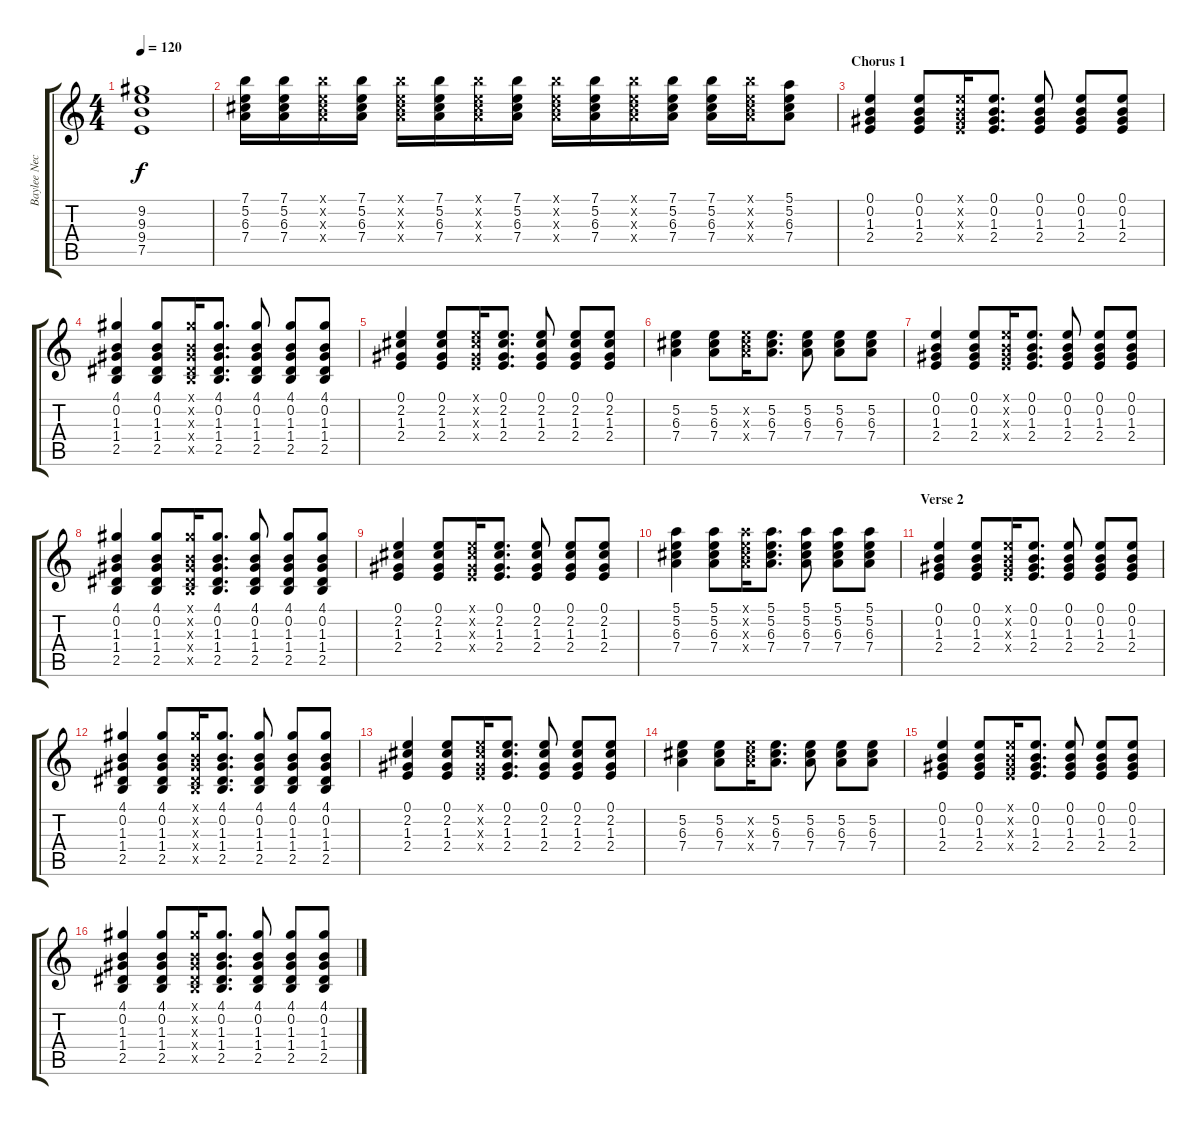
\track ("Baylee Neck Clean" "Baylee Nec") {instrument electricguitarjazz}
\staff {score tabs}
\tuning (E4 B3 G3 D3 A2 E2) {hide}
\ts (4 4)
\tempo 120
\clef g2
\ks c
(9.2 9.3 9.4 7.5).1{dy f} |
(7.1 5.2 6.3 7.4).16 (7.1 5.2 6.3 7.4).16 (7.1{x} 5.2{x} 6.3{x} 7.4{x}).16 (7.1 5.2 6.3 7.4).16 (7.1{x} 5.2{x} 6.3{x} 7.4{x}).16 (7.1 5.2 6.3 7.4).16 (7.1{x} 5.2{x} 6.3{x} 7.4{x}).16 (7.1 5.2 6.3 7.4).16 (7.1{x} 5.2{x} 6.3{x} 7.4{x}).16 (7.1 5.2 6.3 7.4).16 (7.1{x} 5.2{x} 6.3{x} 7.4{x}).16 (7.1 5.2 6.3 7.4).16 (7.1 5.2 6.3 7.4).16 (7.1{x} 5.2{x} 6.3{x} 7.4{x}).16 (5.1 5.2 6.3 7.4).8 |
\section ("" "Chorus 1")
(0.1 0.2 1.3 2.4).4 (0.1 0.2 1.3 2.4).8 (0.1{x} 0.2{x} 1.3{x} 2.4{x}).16 (0.1 0.2 1.3 2.4).8{d} (0.1 0.2 1.3 2.4).8 (0.1 0.2 1.3 2.4).8 (0.1 0.2 1.3 2.4).8 |
(4.1 0.2 1.3 1.4 2.5).4 (4.1 0.2 1.3 1.4 2.5).8 (4.1{x} 0.2{x} 1.3{x} 1.4{x} 2.5{x}).16 (4.1 0.2 1.3 1.4 2.5).8{d} (4.1 0.2 1.3 1.4 2.5).8 (4.1 0.2 1.3 1.4 2.5).8 (4.1 0.2 1.3 1.4 2.5).8 |
(0.1 2.2 1.3 2.4).4 (0.1 2.2 1.3 2.4).8 (0.1{x} 2.2{x} 1.3{x} 2.4{x}).16 (0.1 2.2 1.3 2.4).8{d} (0.1 2.2 1.3 2.4).8 (0.1 2.2 1.3 2.4).8 (0.1 2.2 1.3 2.4).8 |
(5.2 6.3 7.4).4 (5.2 6.3 7.4).8 (5.2{x} 6.3{x} 7.4{x}).16 (5.2 6.3 7.4).8{d} (5.2 6.3 7.4).8 (5.2 6.3 7.4).8 (5.2 6.3 7.4).8 |
(0.1 0.2 1.3 2.4).4 (0.1 0.2 1.3 2.4).8 (0.1{x} 0.2{x} 1.3{x} 2.4{x}).16 (0.1 0.2 1.3 2.4).8{d} (0.1 0.2 1.3 2.4).8 (0.1 0.2 1.3 2.4).8 (0.1 0.2 1.3 2.4).8 |
(4.1 0.2 1.3 1.4 2.5).4 (4.1 0.2 1.3 1.4 2.5).8 (4.1{x} 0.2{x} 1.3{x} 1.4{x} 2.5{x}).16 (4.1 0.2 1.3 1.4 2.5).8{d} (4.1 0.2 1.3 1.4 2.5).8 (4.1 0.2 1.3 1.4 2.5).8 (4.1 0.2 1.3 1.4 2.5).8 |
(0.1 2.2 1.3 2.4).4 (0.1 2.2 1.3 2.4).8 (0.1{x} 2.2{x} 1.3{x} 2.4{x}).16 (0.1 2.2 1.3 2.4).8{d} (0.1 2.2 1.3 2.4).8 (0.1 2.2 1.3 2.4).8 (0.1 2.2 1.3 2.4).8 |
(5.1 5.2 6.3 7.4).4 (5.1 5.2 6.3 7.4).8 (5.1{x} 5.2{x} 6.3{x} 7.4{x}).16 (5.1 5.2 6.3 7.4).8{d} (5.1 5.2 6.3 7.4).8 (5.1 5.2 6.3 7.4).8 (5.1 5.2 6.3 7.4).8 |
\section ("" "Verse 2")
(0.1 0.2 1.3 2.4).4 (0.1 0.2 1.3 2.4).8 (0.1{x} 0.2{x} 1.3{x} 2.4{x}).16 (0.1 0.2 1.3 2.4).8{d} (0.1 0.2 1.3 2.4).8 (0.1 0.2 1.3 2.4).8 (0.1 0.2 1.3 2.4).8 |
(4.1 0.2 1.3 1.4 2.5).4 (4.1 0.2 1.3 1.4 2.5).8 (4.1{x} 0.2{x} 1.3{x} 1.4{x} 2.5{x}).16 (4.1 0.2 1.3 1.4 2.5).8{d} (4.1 0.2 1.3 1.4 2.5).8 (4.1 0.2 1.3 1.4 2.5).8 (4.1 0.2 1.3 1.4 2.5).8 |
(0.1 2.2 1.3 2.4).4 (0.1 2.2 1.3 2.4).8 (0.1{x} 2.2{x} 1.3{x} 2.4{x}).16 (0.1 2.2 1.3 2.4).8{d} (0.1 2.2 1.3 2.4).8 (0.1 2.2 1.3 2.4).8 (0.1 2.2 1.3 2.4).8 |
(5.2 6.3 7.4).4 (5.2 6.3 7.4).8 (5.2{x} 6.3{x} 7.4{x}).16 (5.2 6.3 7.4).8{d} (5.2 6.3 7.4).8 (5.2 6.3 7.4).8 (5.2 6.3 7.4).8 |
(0.1 0.2 1.3 2.4).4 (0.1 0.2 1.3 2.4).8 (0.1{x} 0.2{x} 1.3{x} 2.4{x}).16 (0.1 0.2 1.3 2.4).8{d} (0.1 0.2 1.3 2.4).8 (0.1 0.2 1.3 2.4).8 (0.1 0.2 1.3 2.4).8 |
(4.1 0.2 1.3 1.4 2.5).4 (4.1 0.2 1.3 1.4 2.5).8 (4.1{x} 0.2{x} 1.3{x} 1.4{x} 2.5{x}).16 (4.1 0.2 1.3 1.4 2.5).8{d} (4.1 0.2 1.3 1.4 2.5).8 (4.1 0.2 1.3 1.4 2.5).8 (4.1 0.2 1.3 1.4 2.5).8
